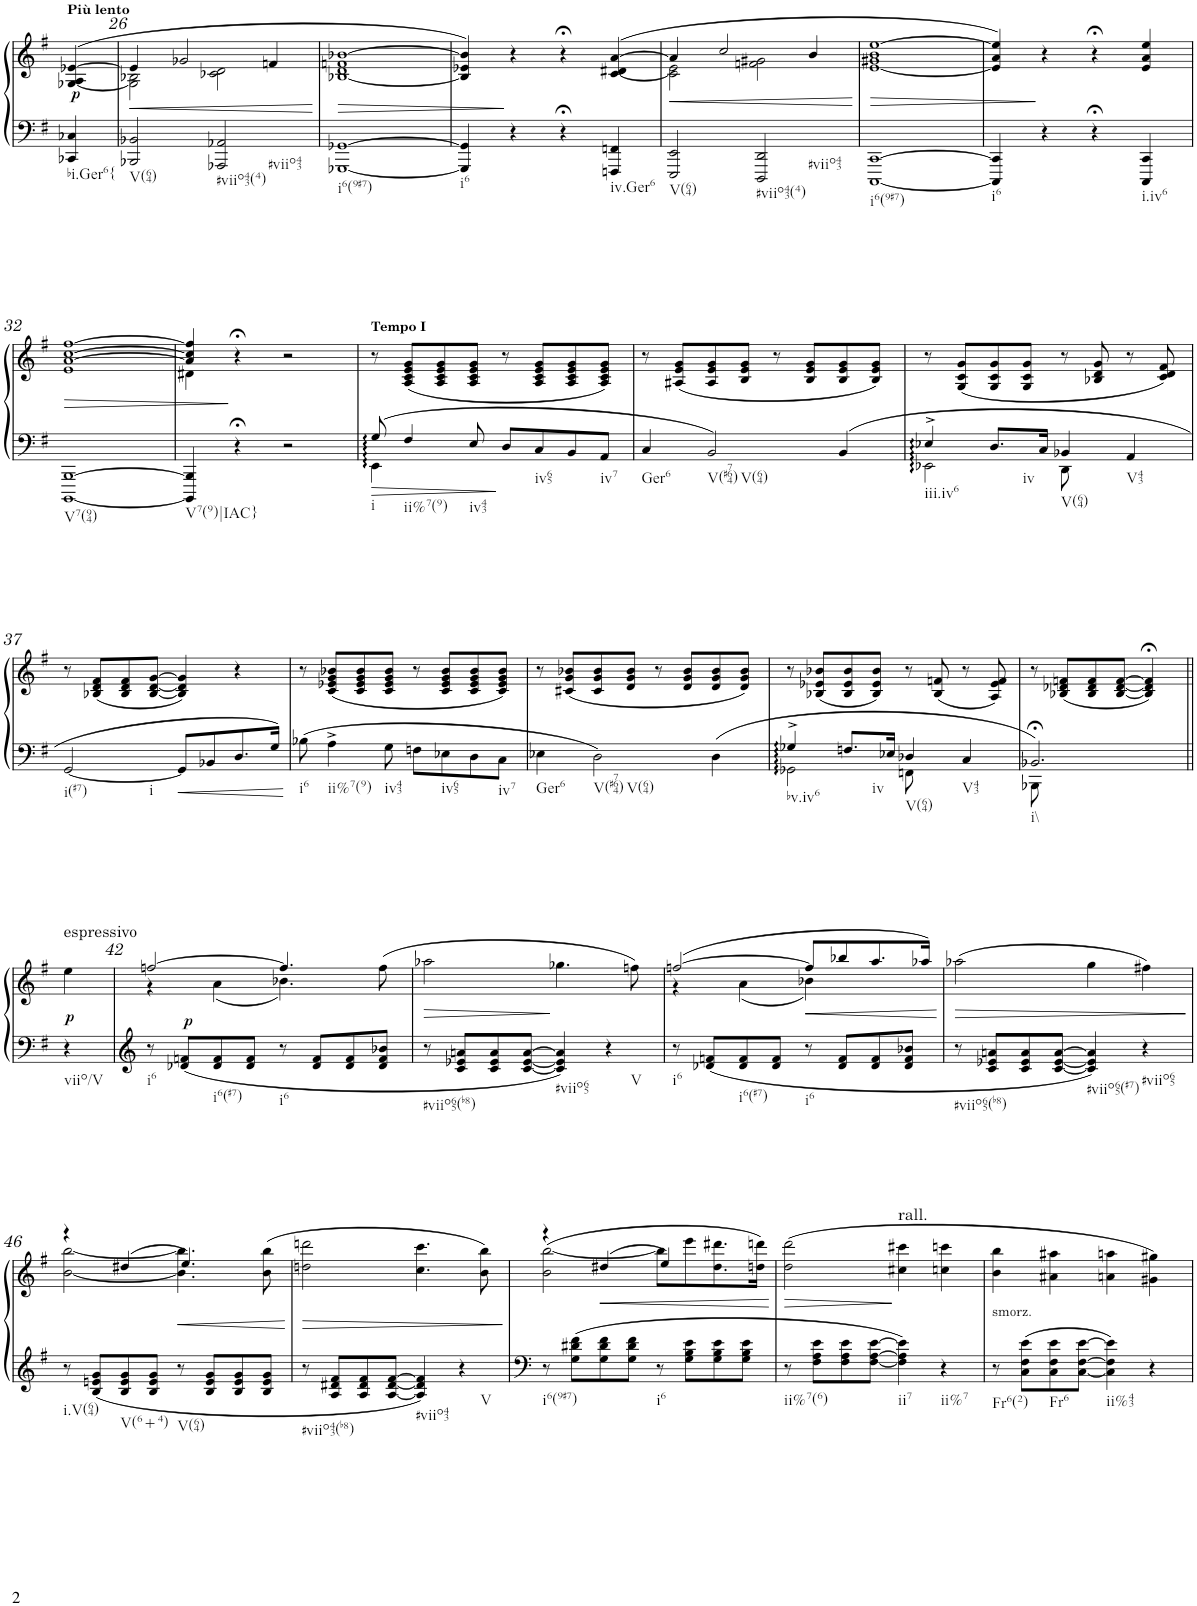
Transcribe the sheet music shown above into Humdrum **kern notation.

**kern	**kern	**dynam	**harte
*part1	*part1	*part1	*part1
*staff2	*staff1	*staff1/2	*
*I"Piano	*	*	*
*I'Pno.	*	*	*
!!LO:PB:g=z
*clefG2	*clefF4	*	*
*k[f#]	*k[f#]	*	*
*M4/4	*M4/4	*	*
*met(c)	*met(c)	*	*
=25X2	=25X2	=25X2	=25X2
!	!LO:TX:a:B:t=Più lento	!	!
!	!	!LO:DY:b	!
4CC-X/ 4C-X/	([<4G-X/ 4A/ [4e-X/	p	.
=26	=26	=26	=26
!	!	!LO:HP:b	!
*	*^	*	*
2BBB-X/ 2BB-X/	4e-/]	2G-\] 2B-X\	<	.
.	2g-X/	.	.	.
2AAA-X/ 2AA-X/	.	2c-X\ 2d\	.	.
.	4fn/	.	.	.
*	*v	*v	*	*
.	.	[	.
=27	=27	=27	=27
!	!	!LO:HP:b	!
[1GGG-X [1GG-X	[1B-X 1d 1fn [1b-X	>	.
=28	=28	=28	=28
4GGG-/] 4GG-/]	4B-/] 4e-X/ 4b-/])	.	.
4r	4r	]	.
4r;<	4r;<	.	.
4FFFn/ 4FFn/	([<4c/ 4d#X/ [4a/	.	.
=29	=29	=29	=29
!	!	!LO:HP:b	!
*	*^	*	*
2EEE/ 2EE/	4a/]	2c\] 2e\	<	.
.	2cc/	.	.	.
2DDD/ 2DD/	.	2fn\ 2g#X\	.	.
.	4b/	.	.	.
*	*v	*v	*	*
.	.	[	.
=30	=30	=30	=30
!	!	!LO:HP:b	!
[1CCC [1CC	[1e 1g#X 1b [1ee	>	.
=31	=31	=31	=31
4CCC/] 4CC/]	4e/] 4a/ 4ee/])	.	.
4r	4r	]	.
4r;<	4r;<	.	.
4CCC/ 4CC/	4e/ 4a/ 4ee/	.	.
!!LO:LB:g=z
=32	=32	=32	=32
!	!	!LO:HP:b	!
[1BBBB [1BBB	1e [1a [1cc [1ff#	>	.
=33	=33	=33	=33
*	*^	*	*
4BBBB/] 4BBB/]	4a/] 4cc/] 4ff#/]	4d#X\	.	.
4r;<	4r;<	4ryy	]	.
2r	2r	2ryy	.	.
=34	=34	=34	=34	=34
*^	*	*	*	*
!	!	!LO:TX:a:B:t=Tempo I	!	!	!
*	*	*v	*v	*	*
8G/	4EE\	8r	.	.
4F#/	.	(8A/ 8c/ 8e/ 8g/L	.	.
.	4ryy	8A/ 8c/ 8e/ 8g/	.	.
8E/	.	8A/ 8c/ 8e/ 8g/J	.	.
8D/L	2ryy	8r	.	.
8C/	.	8A/ 8c/ 8e/ 8g/L	.	.
8BB/	.	8A/ 8c/ 8e/ 8g/	.	.
8AA/J	.	8A/ 8c/ 8e/ 8g/J)	.	.
*v	*v	*	*	*
=35	=35	=35	=35
!	!	!	!LO:H:kt=Ger6
4C/	8r	.	N
.	(8A#X/ 8e/ 8g/L	.	.
2BB/	8A#/ 8e/ 8g/	.	.
.	8B/ 8e/ 8g/J	.	.
.	8r	.	.
.	8B/ 8e/ 8g/L	.	.
4BB/	8B/ 8e/ 8g/	.	.
.	8B/ 8e/ 8g/J)	.	.
=36	=36	=36	=36
*^	*	*	*
4E-X^/	2EE-X\	8r	.	.
.	.	(8G/ 8c/ 8g/L	.	.
8.D/L	.	8G/ 8c/ 8g/	.	.
.	.	8G/ 8c/ 8g/J	.	.
16C/Jk	.	.	.	.
4BB-X/	8DD\	8r	.	.
.	8ryy	8B-X/ 8d/ 8g/	.	.
4AA/	4ryy	8r	.	.
.	.	8c/ 8d/ 8f#/)	.	.
*v	*v	*	*	*
!!LO:LB:g=z
=37	=37	=37	=37
[2GG/	8r	.	.
.	(8B-X/ 8d/ 8f#/L	.	.
.	8B-/ 8d/ 8f#/	.	.
.	[8B-/ [8d/ [8g/J	.	.
8GG/L]	4B-/] 4d/] 4g/])	.	.
8BB-X/	.	.	.
8.D/	4r	.	.
16G/Jk	.	.	.
=38	=38	=38	=38
8B-X\	8r	.	.
4A^\	(8c/ 8e-X/ 8g/ 8b-X/L	.	.
.	8c/ 8e-/ 8g/ 8b-/	.	.
8G\	8c/ 8e-/ 8g/ 8b-/J	.	.
8Fn\L	8r	.	.
8E-X\	8c/ 8e-/ 8g/ 8b-/L	.	.
8D\	8c/ 8e-/ 8g/ 8b-/	.	.
8C\J	8c/ 8e-/ 8g/ 8b-/J)	.	.
=39	=39	=39	=39
!	!	!	!LO:H:kt=Ger6
4E-X\	8r	.	N
.	(8c#X/ 8g/ 8b-X/L	.	.
2D\	8c#/ 8g/ 8b-/	.	.
.	8d/ 8g/ 8b-/J	.	.
.	8r	.	.
.	8d/ 8g/ 8b-/L	.	.
4D\	8d/ 8g/ 8b-/	.	.
.	8d/ 8g/ 8b-/J)	.	.
=40	=40	=40	=40
*^	*	*	*
4G-X^/	2GG-X\	8r	.	.
.	.	(8B-X/ 8e-X/ 8b-X/L	.	.
8.Fn/L	.	8B-/ 8e-/ 8b-/	.	.
.	.	8B-/ 8e-/ 8b-/J)	.	.
16E-X/Jk	.	.	.	.
4D-X/	8FFn\	8r	.	.
.	8ryy	(8B-/ 8fn/	.	.
4C/	4ryy	8r	.	.
.	.	8A/ 8e-/ 8f/)	.	.
=41	=41	=41	=41	=41
2.BB-X;</	8BBB-X\	8r	.	.
.	8ryy	(8B-X/ 8d-X/ 8fn/L	.	.
.	4ryy	8B-/ 8d-/ 8f/	.	.
.	.	[8B-/ [8d-/ [8f/J	.	.
.	4ryy	4B-/];< 4d-/];< 4f/];<)	.	.
!!LO:LB:g=z
=41X3||	=41X3||	=41X3||	=41X3||	=41X3||
!	!	!LO:TX:a:t=espressivo	!	!
!	!	!	!LO:DY:b	!
*v	*v	*	*	*
4r	4ee\	p	.
=42	=42	=42	=42
*	*^	*	*
8r	[2ffn/	4r	.	.
!	!	!	!LO:DY:a=2	!
8d-X/ 8fn/L	.	.	p	.
8d-/ 8f/	.	(4a\	.	.
8d-/ 8f/J	.	.	.	.
8r	4.ff/]	4.b-X\)	.	.
8d-/ 8f/L	.	.	.	.
8d-/ 8f/	.	.	.	.
8d-/ 8f/ 8b-X/J	(>8ff\	8ryy	.	.
=43	=43	=43	=43	=43
!	!	!	!LO:HP:b	!
*	*v	*v	*	*
8r	2aa-X\	>	.
8c/ 8e-X/ 8an/L	.	.	.
8c/ 8e-/ 8a/	.	.	.
[8c/ [8e-/ [8a/J	.	.	.
4c/] 4e-/] 4a/]	4.gg-X\	]	.
4r	.	.	.
.	8ffn\)	.	.
=44	=44	=44	=44
*	*^	*	*
8r	([2ffn/	4r	.	.
8d-X/ 8fn/L	.	.	.	.
8d-/ 8f/	.	(4a\	.	.
8d-/ 8f/J	.	.	.	.
!	!	!	!LO:HP:b	!
8r	8ff/L]	4b-X\)	<	.
8d-/ 8f/L	8bb-X/	.	.	.
8d-/ 8f/	8.aa/	4ryy	.	.
8d-/ 8f/ 8b-X/J	.	.	.	.
.	16aa-X/Jk)	.	.	.
*	*v	*v	*	*
.	.	[	.
=45	=45	=45	=45
!	!	!LO:HP:b	!
8r	(2aa-X\	>	.
8c/ 8e-X/ 8an/L	.	.	.
8c/ 8e-/ 8a/	.	.	.
[8c/ [8e-/ [8a/J	.	.	.
4c/] 4e-/] 4a/]	4gg\	.	.
4r	4ff#X\)	.	.
.	.	]	.
!!LO:LB:g=z
=46	=46	=46	=46
*	*^	*	*
8r	4r	[2b\ [2bb\	.	.
8B/ 8en/ 8g/L	.	.	.	.
8B/ 8e/ 8g/	(4dd#X/	.	.	.
8B/ 8e/ 8g/J	.	.	.	.
!	!	!	!LO:HP:b	!
8r	4.ee/)	4.b\] 4.bb\]	<	.
8B/ 8e/ 8g/L	.	.	.	.
8B/ 8e/ 8g/	.	.	.	.
8B/ 8e/ 8g/J	(>8b\ 8bb\	8ryy	.	.
*	*v	*v	*	*
.	.	[	.
=47	=47	=47	=47
!	!	!LO:HP:b	!
8r	2ddn\ 2dddn\	>	.
8A/ 8d#X/ 8f#/L	.	.	.
8A/ 8d#/ 8f#/	.	.	.
[8A/ [8d#/ [8f#/J	.	.	.
4A/] 4d#/] 4f#/]	4.cc\ 4.ccc\	.	.
4r	.	.	.
.	8b\ 8bb\)	.	.
.	.	]	.
=48	=48	=48	=48
*	*^	*	*
8r	4r	(>2b\ [2bb\	.	.
8G\ 8d#X\ 8f#\L	.	.	.	.
!	!	!	!LO:HP:b	!
8G\ 8d#\ 8f#\	(4dd#X/	.	<	.
8G\ 8d#\ 8f#\J	.	.	.	.
8r	4ee/)	8bb\L]	.	.
8G\ 8B\ 8e\L	.	8eee\	.	.
8G\ 8B\ 8e\	4ryy	8.dd#\ 8.ddd#X\	.	.
8G\ 8B\ 8e\J	.	.	.	.
.	.	16ddn\ 16dddn\Jk)	.	.
*	*v	*v	*	*
.	.	[	.
=49	=49	=49	=49
!	!	!LO:HP:b	!
8r	(2dd\ 2ddd\	>	.
8F#\ 8A\ 8e\L	.	.	.
8F#\ 8A\ 8e\	.	.	.
[8F#\ [8A\ [8e\J	.	.	.
!	!LO:TX:a:t=rall.	!	!
4F#\] 4A\] 4e\]	4cc#X\ 4ccc#X\	]	.
4r	4ccn\ 4cccn\	.	.
=50	=50	=50	=50
!	!LO:TX:b:t=smorz.	!	!LO:H:kt=Fr6(2)
8r	4b\ 4bb\	.	N
8C\ 8F#\ 8e\L	.	.	.
!	!	!	!LO:H:kt=Fr6
8C\ 8F#\ 8e\	4a#X\ 4aa#X\	.	N
[8C\ [8F#\ [8e\J	.	.	.
4C\] 4F#\] 4e\]	4an\ 4aan\	.	.
4r	4g#X\ 4gg#X\)	.	.
=	=	=	=
*-	*-	*-	*-
